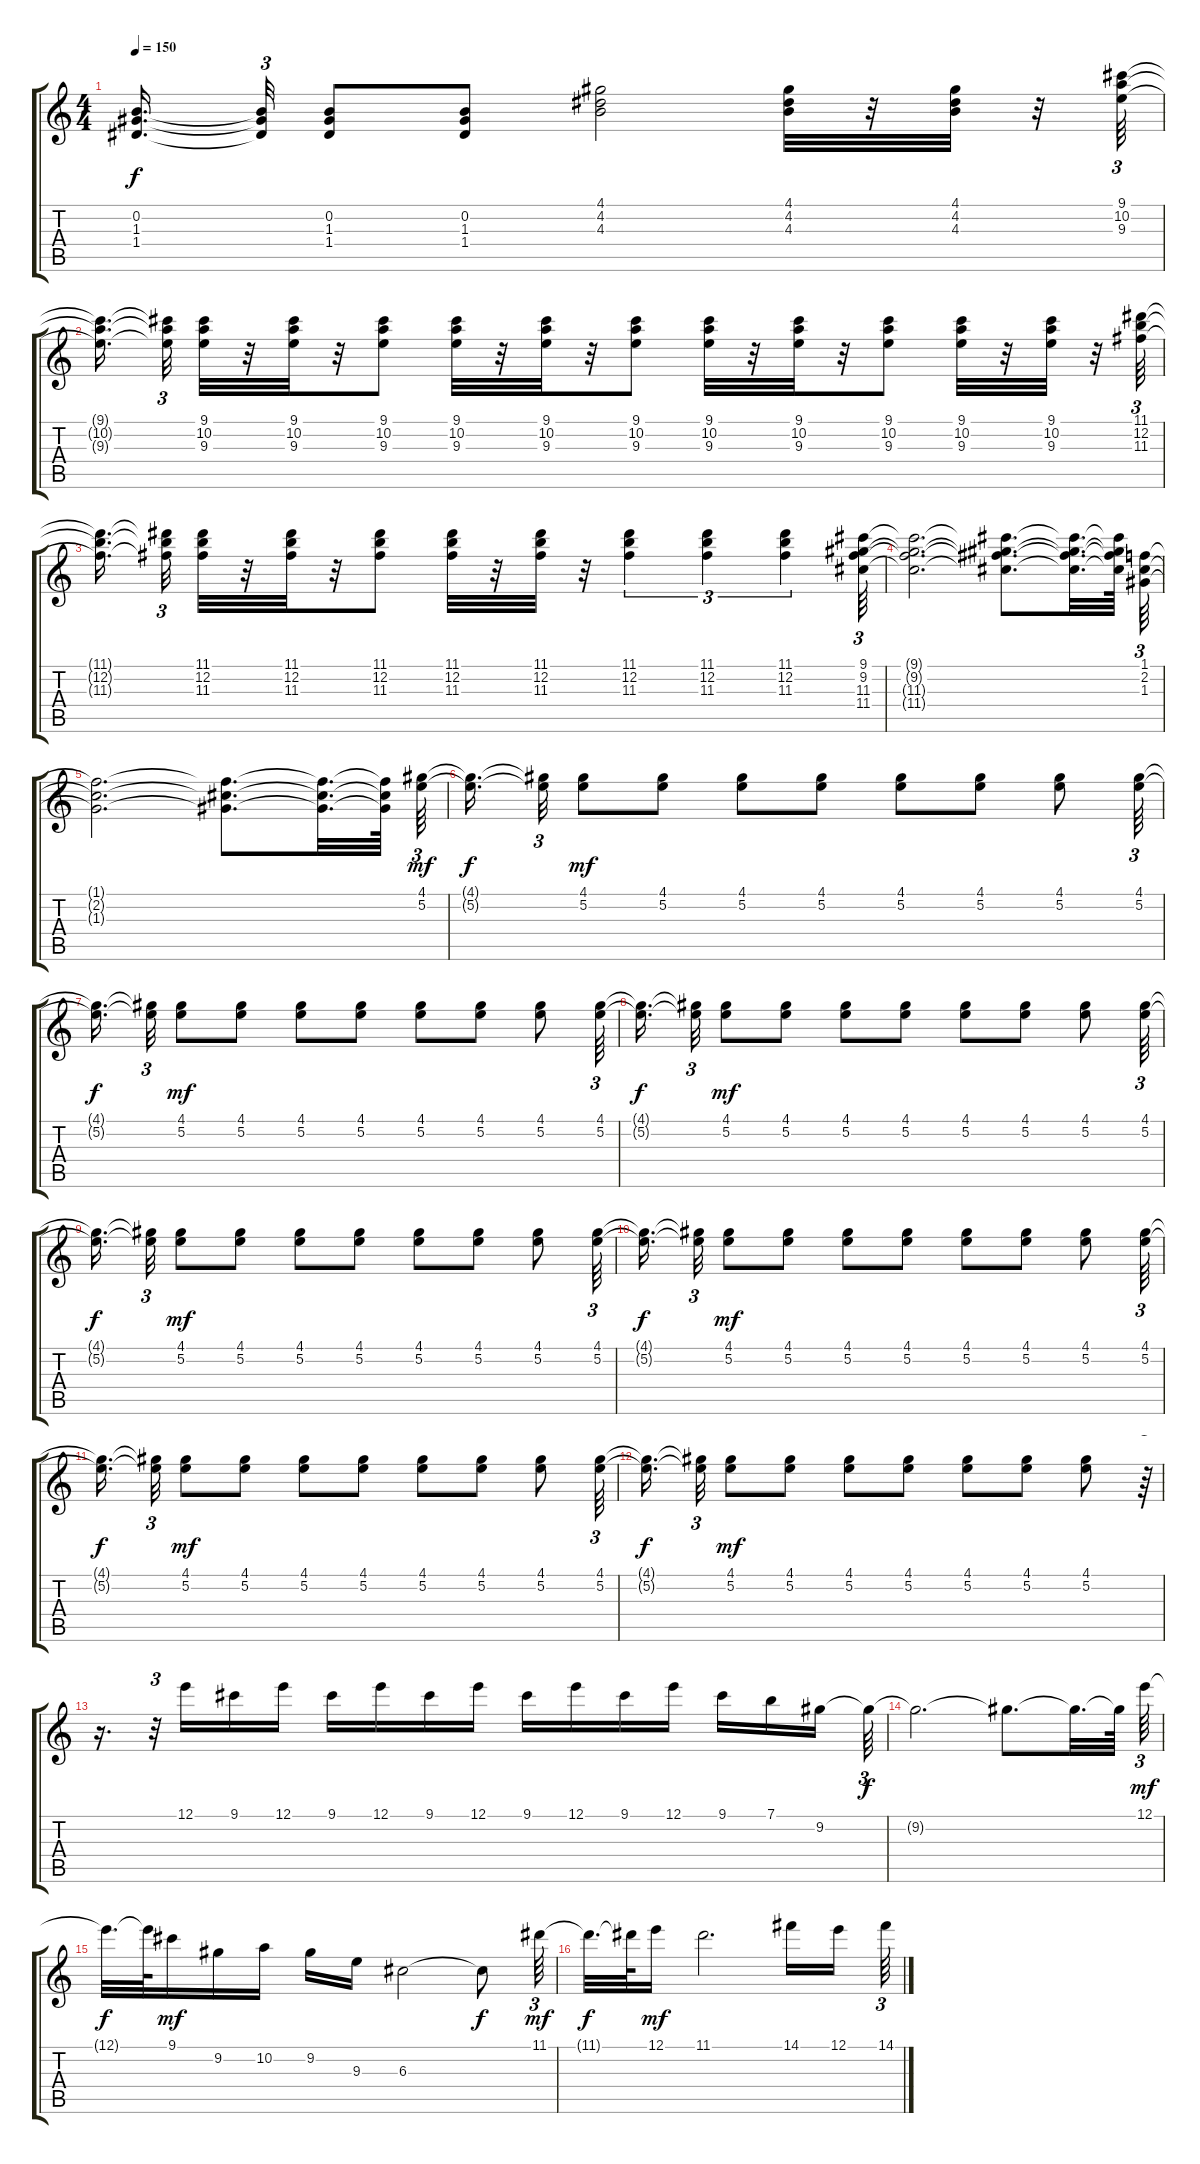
\track "" {instrument distortionguitar}
\staff {score tabs}
\tuning (E4 B3 G3 D3 A2 E2) {hide}
\ts (4 4)
\tempo 150
\clef g2
\ks c
(0.2{t} 1.3{t} 1.4{t}).16{d dy f} (0.2{t} 1.3{t} 1.4{t}).32{tu (3 2)} (0.2 1.3 1.4).8 (0.2 1.3 1.4).8 (4.1 4.2 4.3).2 (4.1 4.2 4.3).32 r.32 (4.1 4.2 4.3).32 r.32 (9.1 10.2 9.3).64{tu (3 2)} |
(9.1{t} 10.2{t} 9.3{t}).16{d} (9.1{t} 10.2{t} 9.3{t}).32{tu (3 2)} (9.1 10.2 9.3).32 r.32 (9.1 10.2 9.3).32 r.32 (9.1 10.2 9.3).8 (9.1 10.2 9.3).32 r.32 (9.1 10.2 9.3).32 r.32 (9.1 10.2 9.3).8 (9.1 10.2 9.3).32 r.32 (9.1 10.2 9.3).32 r.32 (9.1 10.2 9.3).8 (9.1 10.2 9.3).32 r.32 (9.1 10.2 9.3).32 r.32 (11.1 12.2 11.3).64{tu (3 2)} |
(11.1{t} 12.2{t} 11.3{t}).16{d} (11.1{t} 12.2{t} 11.3{t}).32{tu (3 2)} (11.1 12.2 11.3).32 r.32 (11.1 12.2 11.3).32 r.32 (11.1 12.2 11.3).8 (11.1 12.2 11.3).32 r.32 (11.1 12.2 11.3).32 r.32 (11.1 12.2 11.3).4{tu (3 2)} (11.1 12.2 11.3).4{tu (3 2)} (11.1 12.2 11.3).4{tu (3 2)} (9.1 9.2 11.3 11.4).64{tu (3 2)} |
(9.1{t} 9.2{t} 11.3{t} 11.4{t}).2{d} (9.1{t} 9.2{t} 11.3{t} 11.4{t}).8{d} (9.1{t} 9.2{t} 11.3{t} 11.4{t}).32{d} (9.1{t} 9.2{t} 11.3{t} 11.4{t}).64 (1.1 2.2 1.3).64{tu (3 2)} |
(1.1{t} 2.2{t} 1.3{t}).2{d} (1.1{t} 2.2{t} 1.3{t}).8{d} (1.1{t} 2.2{t} 1.3{t}).32{d} (1.1{t} 2.2{t} 1.3{t}).64 (4.1 5.2).64{tu (3 2) dy mf} |
(4.1{t} 5.2{t}).16{d dy f} (4.1{t} 5.2{t}).32{tu (3 2)} (4.1 5.2).8{dy mf} (4.1 5.2).8 (4.1 5.2).8 (4.1 5.2).8 (4.1 5.2).8 (4.1 5.2).8 (4.1 5.2).8 (4.1 5.2).64{tu (3 2)} |
(4.1{t} 5.2{t}).16{d dy f} (4.1{t} 5.2{t}).32{tu (3 2)} (4.1 5.2).8{dy mf} (4.1 5.2).8 (4.1 5.2).8 (4.1 5.2).8 (4.1 5.2).8 (4.1 5.2).8 (4.1 5.2).8 (4.1 5.2).64{tu (3 2)} |
(4.1{t} 5.2{t}).16{d dy f} (4.1{t} 5.2{t}).32{tu (3 2)} (4.1 5.2).8{dy mf} (4.1 5.2).8 (4.1 5.2).8 (4.1 5.2).8 (4.1 5.2).8 (4.1 5.2).8 (4.1 5.2).8 (4.1 5.2).64{tu (3 2)} |
(4.1{t} 5.2{t}).16{d dy f} (4.1{t} 5.2{t}).32{tu (3 2)} (4.1 5.2).8{dy mf} (4.1 5.2).8 (4.1 5.2).8 (4.1 5.2).8 (4.1 5.2).8 (4.1 5.2).8 (4.1 5.2).8 (4.1 5.2).64{tu (3 2)} |
(4.1{t} 5.2{t}).16{d dy f} (4.1{t} 5.2{t}).32{tu (3 2)} (4.1 5.2).8{dy mf} (4.1 5.2).8 (4.1 5.2).8 (4.1 5.2).8 (4.1 5.2).8 (4.1 5.2).8 (4.1 5.2).8 (4.1 5.2).64{tu (3 2)} |
(4.1{t} 5.2{t}).16{d dy f} (4.1{t} 5.2{t}).32{tu (3 2)} (4.1 5.2).8{dy mf} (4.1 5.2).8 (4.1 5.2).8 (4.1 5.2).8 (4.1 5.2).8 (4.1 5.2).8 (4.1 5.2).8 (4.1 5.2).64{tu (3 2)} |
(4.1{t} 5.2{t}).16{d dy f} (4.1{t} 5.2{t}).32{tu (3 2)} (4.1 5.2).8{dy mf} (4.1 5.2).8 (4.1 5.2).8 (4.1 5.2).8 (4.1 5.2).8 (4.1 5.2).8 (4.1 5.2).8 r.64{tu (3 2)} |
r.16{d} r.32{tu (3 2)} 12.1.16 9.1.16 12.1.16 9.1.16 12.1.16 9.1.16 12.1.16 9.1.16 12.1.16 9.1.16 12.1.16 9.1.16 7.1.16 9.2.16 9.2{t}.64{tu (3 2) dy f} |
9.2{t}.2{d} 9.2{t}.8{d} 9.2{t}.32{d} 9.2{t}.64 12.1.64{tu (3 2) dy mf} |
12.1{t}.32{d dy f} 12.1{t}.64 9.1.16{dy mf} 9.2.16 10.2.16 9.2.16 9.3.16 6.3.2 6.3{t}.8{dy f} 11.1.64{tu (3 2) dy mf} |
11.1{t}.32{d dy f} 11.1{t}.64 12.1.16{dy mf} 11.1.2{d} 14.1.16 12.1.16 14.1.64{tu (3 2)}
